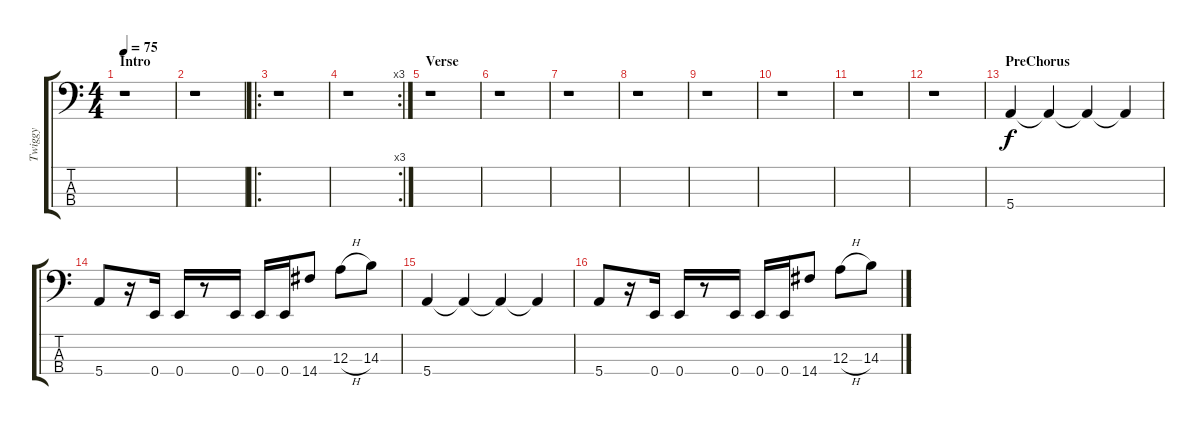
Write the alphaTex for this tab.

\track ("Twiggy" "Twiggy") {instrument electricbassfinger}
\staff {score tabs}
\tuning (G2 D2 A1 E1) {hide}
\ts (4 4)
\section ("" "Intro")
\tempo 75
\clef f4
\ks c
r.1{dy f instrument electricbassfinger} |
r.1 |
\ro
r.1 |
\rc 3
r.1 |
\section ("" "Verse")
r.1 |
r.1 |
r.1 |
r.1 |
r.1 |
r.1 |
r.1 |
r.1 |
\section ("" "PreChorus")
5.4.4 5.4{t}.4 5.4{t}.4 5.4{t}.4 |
5.4.8 r.16 0.4.16 0.4.16 r.8 0.4.16 0.4.16 0.4.16 14.4.8 12.3{h}.8 14.3.8 |
5.4.4 5.4{t}.4 5.4{t}.4 5.4{t}.4 |
5.4.8 r.16 0.4.16 0.4.16 r.8 0.4.16 0.4.16 0.4.16 14.4.8 12.3{h}.8 14.3.8
